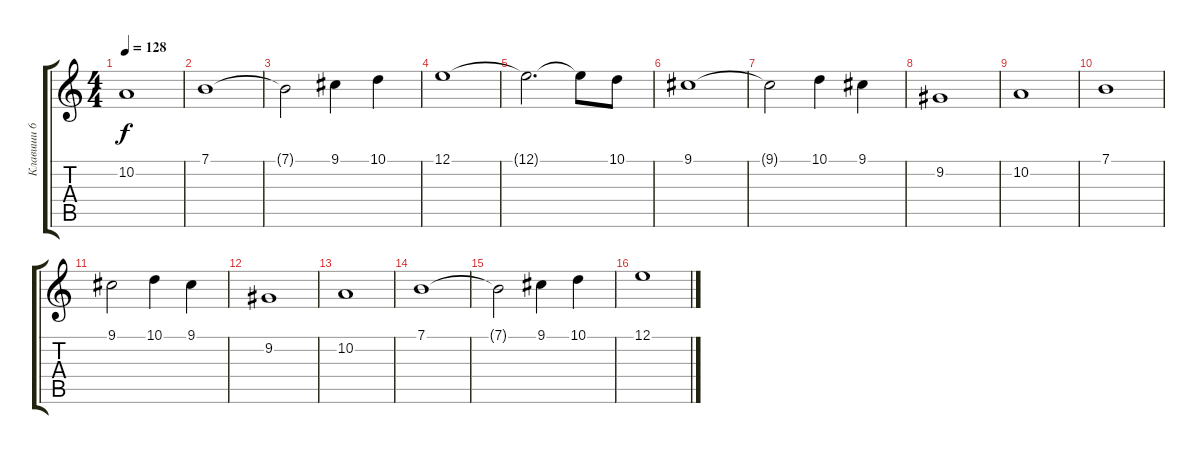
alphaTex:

\track ("Клавиши 6" "Клавиши 6") {instrument lead6voice}
\staff {score tabs}
\tuning (E4 B3 G3 D3 A2 E2) {hide}
\ts (4 4)
\tempo 128
\clef g2
\ks c
10.2.1{dy f} |
7.1.1 |
7.1{t}.2 9.1.4 10.1.4 |
12.1.1 |
12.1{t}.2{d} 12.1{t}.8 10.1.8 |
9.1.1 |
9.1{t}.2 10.1.4 9.1.4 |
9.2.1 |
10.2.1 |
7.1.1 |
9.1.2 10.1.4 9.1.4 |
9.2.1 |
10.2.1 |
7.1.1 |
7.1{t}.2 9.1.4 10.1.4 |
12.1.1
